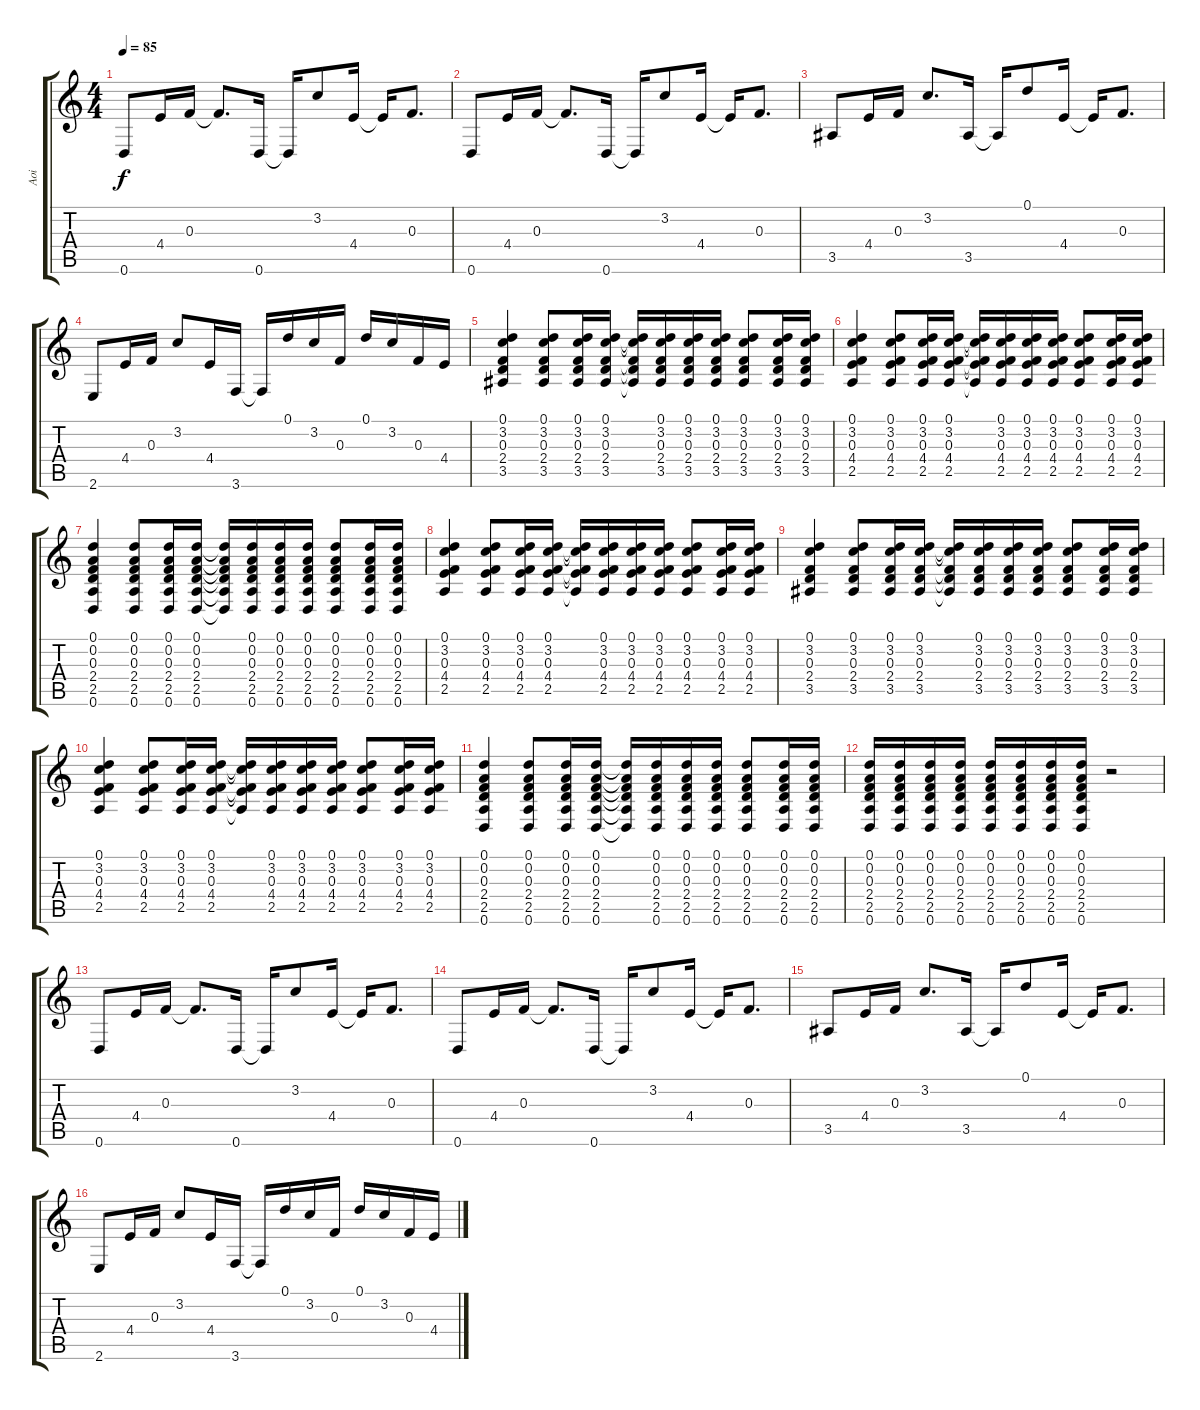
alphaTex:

\track ("Aoi" "Aoi") {instrument acousticguitarsteel}
\staff {score tabs}
\tuning (D4 A3 F3 C3 G2 D2) {hide}
\ts (4 4)
\tempo 85
\clef g2
\ks c
0.6.8{dy f} 4.4.16 0.3.16 0.3{t}.8{d} 0.6.16 0.6{t}.16 3.2.8 4.4.16 4.4{t}.16 0.3.8{d} |
0.6.8 4.4.16 0.3.16 0.3{t}.8{d} 0.6.16 0.6{t}.16 3.2.8 4.4.16 4.4{t}.16 0.3.8{d} |
3.5.8 4.4.16 0.3.16 3.2.8{d} 3.5.16 3.5{t}.16 0.1.8 4.4.16 4.4{t}.16 0.3.8{d} |
2.6.8 4.4.16 0.3.16 3.2.8 4.4.16 3.6.16 3.6{t}.16 0.1.16 3.2.16 0.3.16 0.1.16 3.2.16 0.3.16 4.4.16 |
(0.1 3.2 0.3 2.4 3.5).4 (0.1 3.2 0.3 2.4 3.5).8 (0.1 3.2 0.3 2.4 3.5).16 (0.1 3.2 0.3 2.4 3.5).16 (0.1{t} 3.2{t} 0.3{t} 2.4{t} 3.5{t}).16 (0.1 3.2 0.3 2.4 3.5).16 (0.1 3.2 0.3 2.4 3.5).16 (0.1 3.2 0.3 2.4 3.5).16 (0.1 3.2 0.3 2.4 3.5).8 (0.1 3.2 0.3 2.4 3.5).16 (0.1 3.2 0.3 2.4 3.5).16 |
(0.1 3.2 0.3 4.4 2.5).4 (0.1 3.2 0.3 4.4 2.5).8 (0.1 3.2 0.3 4.4 2.5).16 (0.1 3.2 0.3 4.4 2.5).16 (0.1{t} 3.2{t} 0.3{t} 4.4{t} 2.5{t}).16 (0.1 3.2 0.3 4.4 2.5).16 (0.1 3.2 0.3 4.4 2.5).16 (0.1 3.2 0.3 4.4 2.5).16 (0.1 3.2 0.3 4.4 2.5).8 (0.1 3.2 0.3 4.4 2.5).16 (0.1 3.2 0.3 4.4 2.5).16 |
(0.1 0.2 0.3 2.4 2.5 0.6).4 (0.1 0.2 0.3 2.4 2.5 0.6).8 (0.1 0.2 0.3 2.4 2.5 0.6).16 (0.1 0.2 0.3 2.4 2.5 0.6).16 (0.1{t} 0.2{t} 0.3{t} 2.4{t} 2.5{t} 0.6{t}).16 (0.1 0.2 0.3 2.4 2.5 0.6).16 (0.1 0.2 0.3 2.4 2.5 0.6).16 (0.1 0.2 0.3 2.4 2.5 0.6).16 (0.1 0.2 0.3 2.4 2.5 0.6).8 (0.1 0.2 0.3 2.4 2.5 0.6).16 (0.1 0.2 0.3 2.4 2.5 0.6).16 |
(0.1 3.2 0.3 4.4 2.5).4 (0.1 3.2 0.3 4.4 2.5).8 (0.1 3.2 0.3 4.4 2.5).16 (0.1 3.2 0.3 4.4 2.5).16 (0.1{t} 3.2{t} 0.3{t} 4.4{t} 2.5{t}).16 (0.1 3.2 0.3 4.4 2.5).16 (0.1 3.2 0.3 4.4 2.5).16 (0.1 3.2 0.3 4.4 2.5).16 (0.1 3.2 0.3 4.4 2.5).8 (0.1 3.2 0.3 4.4 2.5).16 (0.1 3.2 0.3 4.4 2.5).16 |
(0.1 3.2 0.3 2.4 3.5).4 (0.1 3.2 0.3 2.4 3.5).8 (0.1 3.2 0.3 2.4 3.5).16 (0.1 3.2 0.3 2.4 3.5).16 (0.1{t} 3.2{t} 0.3{t} 2.4{t} 3.5{t}).16 (0.1 3.2 0.3 2.4 3.5).16 (0.1 3.2 0.3 2.4 3.5).16 (0.1 3.2 0.3 2.4 3.5).16 (0.1 3.2 0.3 2.4 3.5).8 (0.1 3.2 0.3 2.4 3.5).16 (0.1 3.2 0.3 2.4 3.5).16 |
(0.1 3.2 0.3 4.4 2.5).4 (0.1 3.2 0.3 4.4 2.5).8 (0.1 3.2 0.3 4.4 2.5).16 (0.1 3.2 0.3 4.4 2.5).16 (0.1{t} 3.2{t} 0.3{t} 4.4{t} 2.5{t}).16 (0.1 3.2 0.3 4.4 2.5).16 (0.1 3.2 0.3 4.4 2.5).16 (0.1 3.2 0.3 4.4 2.5).16 (0.1 3.2 0.3 4.4 2.5).8 (0.1 3.2 0.3 4.4 2.5).16 (0.1 3.2 0.3 4.4 2.5).16 |
(0.1 0.2 0.3 2.4 2.5 0.6).4 (0.1 0.2 0.3 2.4 2.5 0.6).8 (0.1 0.2 0.3 2.4 2.5 0.6).16 (0.1 0.2 0.3 2.4 2.5 0.6).16 (0.1{t} 0.2{t} 0.3{t} 2.4{t} 2.5{t} 0.6{t}).16 (0.1 0.2 0.3 2.4 2.5 0.6).16 (0.1 0.2 0.3 2.4 2.5 0.6).16 (0.1 0.2 0.3 2.4 2.5 0.6).16 (0.1 0.2 0.3 2.4 2.5 0.6).8 (0.1 0.2 0.3 2.4 2.5 0.6).16 (0.1 0.2 0.3 2.4 2.5 0.6).16 |
(0.1 0.2 0.3 2.4 2.5 0.6).16 (0.1 0.2 0.3 2.4 2.5 0.6).16 (0.1 0.2 0.3 2.4 2.5 0.6).16 (0.1 0.2 0.3 2.4 2.5 0.6).16 (0.1 0.2 0.3 2.4 2.5 0.6).16 (0.1 0.2 0.3 2.4 2.5 0.6).16 (0.1 0.2 0.3 2.4 2.5 0.6).16 (0.1 0.2 0.3 2.4 2.5 0.6).16 r.2 |
0.6.8 4.4.16 0.3.16 0.3{t}.8{d} 0.6.16 0.6{t}.16 3.2.8 4.4.16 4.4{t}.16 0.3.8{d} |
0.6.8 4.4.16 0.3.16 0.3{t}.8{d} 0.6.16 0.6{t}.16 3.2.8 4.4.16 4.4{t}.16 0.3.8{d} |
3.5.8 4.4.16 0.3.16 3.2.8{d} 3.5.16 3.5{t}.16 0.1.8 4.4.16 4.4{t}.16 0.3.8{d} |
2.6.8 4.4.16 0.3.16 3.2.8 4.4.16 3.6.16 3.6{t}.16 0.1.16 3.2.16 0.3.16 0.1.16 3.2.16 0.3.16 4.4.16
